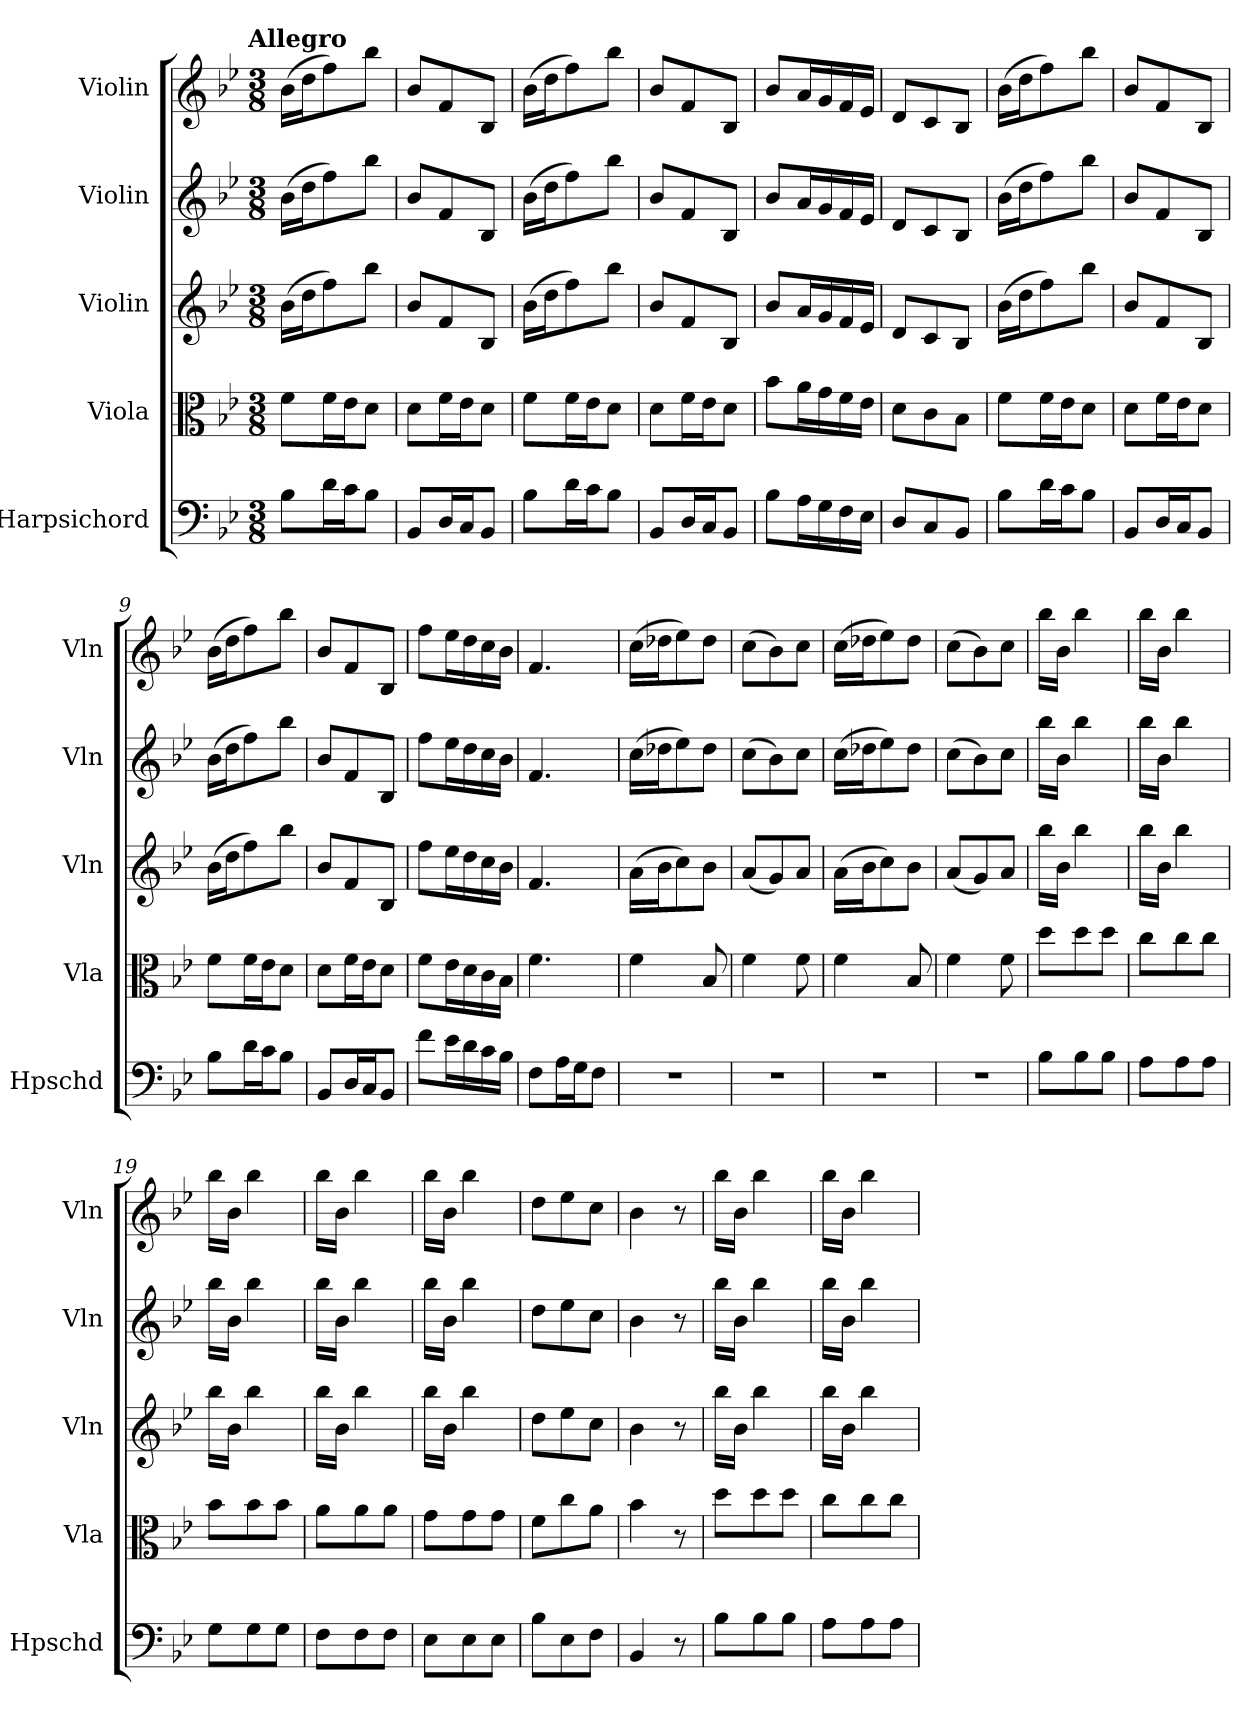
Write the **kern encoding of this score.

**kern	**kern	**kern	**kern	**kern
*part5	*part4	*part3	*part2	*part1
*staff5	*staff4	*staff3	*staff2	*staff1
*I"Harpsichord	*I"Viola	*I"Violin	*I"Violin	*I"Violin
*I'Hpschd	*I'Vla	*I'Vln	*I'Vln	*I'Vln
*clefF4	*clefC3	*clefG2	*clefG2	*clefG2
*k[b-e-]	*k[b-e-]	*k[b-e-]	*k[b-e-]	*k[b-e-]
*B-:	*B-:	*B-:	*B-:	*B-:
!!LO:TX:omd:t=Allegro
*M3/8	*M3/8	*M3/8	*M3/8	*M3/8
*MM132	*MM132	*MM132	*MM132	*MM132
=1	=1	=1	=1	=1
8B-\L	8f\L	(16b-\LL	(16b-\LL	(16b-\LL
.	.	16dd\J	16dd\J	16dd\J
16d\L	16f\L	8ff\)	8ff\)	8ff\)
16c\J	16e-\J	.	.	.
8B-\J	8d\J	8bb-\J	8bb-\J	8bb-\J
=2	=2	=2	=2	=2
8BB-/L	8d\L	8b-/L	8b-/L	8b-/L
16D/L	16f\L	8f/	8f/	8f/
16C/J	16e-\J	.	.	.
8BB-/J	8d\J	8B-/J	8B-/J	8B-/J
=3	=3	=3	=3	=3
8B-\L	8f\L	(16b-\LL	(16b-\LL	(16b-\LL
.	.	16dd\J	16dd\J	16dd\J
16d\L	16f\L	8ff\)	8ff\)	8ff\)
16c\J	16e-\J	.	.	.
8B-\J	8d\J	8bb-\J	8bb-\J	8bb-\J
=4	=4	=4	=4	=4
8BB-/L	8d\L	8b-/L	8b-/L	8b-/L
16D/L	16f\L	8f/	8f/	8f/
16C/J	16e-\J	.	.	.
8BB-/J	8d\J	8B-/J	8B-/J	8B-/J
=5	=5	=5	=5	=5
8B-\L	8b-\L	8b-/L	8b-/L	8b-/L
16A\L	16a\L	16a/L	16a/L	16a/L
16G\	16g\	16g/	16g/	16g/
16F\	16f\	16f/	16f/	16f/
16E-\JJ	16e-\JJ	16e-/JJ	16e-/JJ	16e-/JJ
=6	=6	=6	=6	=6
8D/L	8d\L	8d/L	8d/L	8d/L
8C/	8c\	8c/	8c/	8c/
8BB-/J	8B-\J	8B-/J	8B-/J	8B-/J
=7	=7	=7	=7	=7
8B-\L	8f\L	(16b-\LL	(16b-\LL	(16b-\LL
.	.	16dd\J	16dd\J	16dd\J
16d\L	16f\L	8ff\)	8ff\)	8ff\)
16c\J	16e-\J	.	.	.
8B-\J	8d\J	8bb-\J	8bb-\J	8bb-\J
=8	=8	=8	=8	=8
8BB-/L	8d\L	8b-/L	8b-/L	8b-/L
16D/L	16f\L	8f/	8f/	8f/
16C/J	16e-\J	.	.	.
8BB-/J	8d\J	8B-/J	8B-/J	8B-/J
=9	=9	=9	=9	=9
8B-\L	8f\L	(16b-\LL	(16b-\LL	(16b-\LL
.	.	16dd\J	16dd\J	16dd\J
16d\L	16f\L	8ff\)	8ff\)	8ff\)
16c\J	16e-\J	.	.	.
8B-\J	8d\J	8bb-\J	8bb-\J	8bb-\J
=10	=10	=10	=10	=10
8BB-/L	8d\L	8b-/L	8b-/L	8b-/L
16D/L	16f\L	8f/	8f/	8f/
16C/J	16e-\J	.	.	.
8BB-/J	8d\J	8B-/J	8B-/J	8B-/J
=11	=11	=11	=11	=11
8f\L	8f\L	8ff\L	8ff\L	8ff\L
16e-\L	16e-\L	16ee-\L	16ee-\L	16ee-\L
16d\	16d\	16dd\	16dd\	16dd\
16c\	16c\	16cc\	16cc\	16cc\
16B-\JJ	16B-\JJ	16b-\JJ	16b-\JJ	16b-\JJ
=12	=12	=12	=12	=12
8F\L	4.f\	4.f/	4.f/	4.f/
16A\L	.	.	.	.
16G\J	.	.	.	.
8F\J	.	.	.	.
=13	=13	=13	=13	=13
4.r	4f\	(16a\LL	(16cc\LL	(16cc\LL
.	.	16b-\J	16dd-X\J	16dd-X\J
.	.	8cc\)	8ee-\)	8ee-\)
.	8B-/	8b-\J	8dd-\J	8dd-\J
=14	=14	=14	=14	=14
4.r	4f\	(8a/L	(8cc\L	(8cc\L
.	.	8g/)	8b-\)	8b-\)
.	8f\	8a/J	8cc\J	8cc\J
=15	=15	=15	=15	=15
4.r	4f\	(16a\LL	(16cc\LL	(16cc\LL
.	.	16b-\J	16dd-X\J	16dd-X\J
.	.	8cc\)	8ee-\)	8ee-\)
.	8B-/	8b-\J	8dd-\J	8dd-\J
=16	=16	=16	=16	=16
4.r	4f\	(8a/L	(8cc\L	(8cc\L
.	.	8g/)	8b-\)	8b-\)
.	8f\	8a/J	8cc\J	8cc\J
=17	=17	=17	=17	=17
8B-\L	8dd\L	16bb-\LL	16bb-\LL	16bb-\LL
.	.	16b-\JJ	16b-\JJ	16b-\JJ
8B-\	8dd\	4bb-\	4bb-\	4bb-\
8B-\J	8dd\J	.	.	.
=18	=18	=18	=18	=18
8A\L	8cc\L	16bb-\LL	16bb-\LL	16bb-\LL
.	.	16b-\JJ	16b-\JJ	16b-\JJ
8A\	8cc\	4bb-\	4bb-\	4bb-\
8A\J	8cc\J	.	.	.
=19	=19	=19	=19	=19
8G\L	8b-\L	16bb-\LL	16bb-\LL	16bb-\LL
.	.	16b-\JJ	16b-\JJ	16b-\JJ
8G\	8b-\	4bb-\	4bb-\	4bb-\
8G\J	8b-\J	.	.	.
=20	=20	=20	=20	=20
8F\L	8a\L	16bb-\LL	16bb-\LL	16bb-\LL
.	.	16b-\JJ	16b-\JJ	16b-\JJ
8F\	8a\	4bb-\	4bb-\	4bb-\
8F\J	8a\J	.	.	.
=21	=21	=21	=21	=21
8E-\L	8g\L	16bb-\LL	16bb-\LL	16bb-\LL
.	.	16b-\JJ	16b-\JJ	16b-\JJ
8E-\	8g\	4bb-\	4bb-\	4bb-\
8E-\J	8g\J	.	.	.
=22	=22	=22	=22	=22
8B-\L	8f\L	8dd\L	8dd\L	8dd\L
8E-\	8cc\	8ee-\	8ee-\	8ee-\
8F\J	8a\J	8cc\J	8cc\J	8cc\J
=23	=23	=23	=23	=23
4BB-/	4b-\	4b-\	4b-\	4b-\
8r	8r	8r	8r	8r
=24	=24	=24	=24	=24
8B-\L	8dd\L	16bb-\LL	16bb-\LL	16bb-\LL
.	.	16b-\JJ	16b-\JJ	16b-\JJ
8B-\	8dd\	4bb-\	4bb-\	4bb-\
8B-\J	8dd\J	.	.	.
=25	=25	=25	=25	=25
8A\L	8cc\L	16bb-\LL	16bb-\LL	16bb-\LL
.	.	16b-\JJ	16b-\JJ	16b-\JJ
8A\	8cc\	4bb-\	4bb-\	4bb-\
8A\J	8cc\J	.	.	.
=	=	=	=	=
*-	*-	*-	*-	*-
